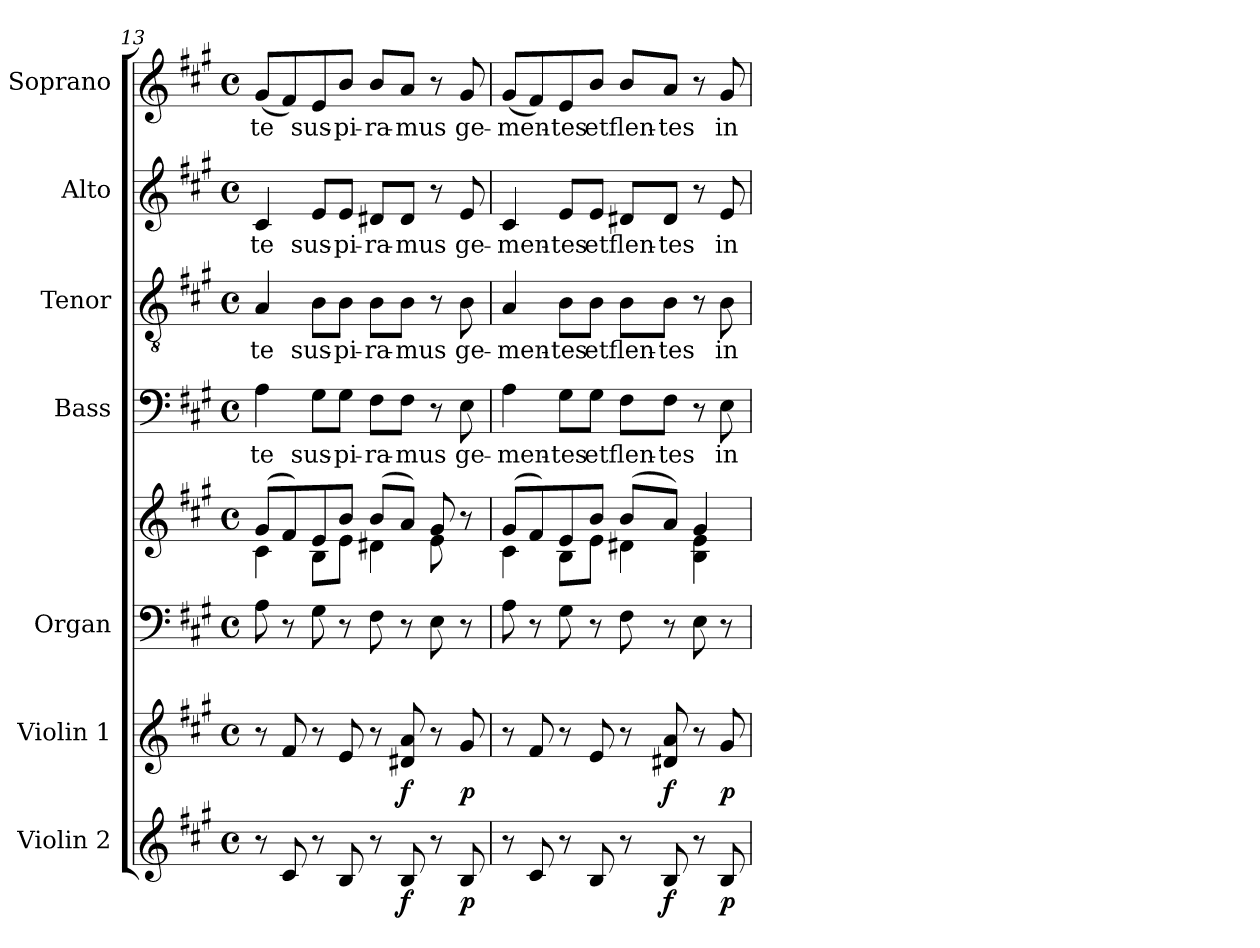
**kern	**dynam	**kern	**dynam	**kern	**kern	**kern	**text	**kern	**text	**kern	**text	**kern	**text
*part7	*part7	*part6	*part6	*part5	*part5	*part4	*part4	*part3	*part3	*part2	*part2	*part1	*part1
*staff8	*staff8	*staff7	*staff7	*staff6	*staff5	*staff4	*staff4	*staff3	*staff3	*staff2	*staff2	*staff1	*staff1
*I"Violin 2	*	*I"Violin 1	*	*I"Organ	*	*I"Bass	*	*I"Tenor	*	*I"Alto	*	*I"Soprano	*
*I'Vln. 2	*	*I'Vln. 1	*	*I'Org.	*	*I'B.	*	*I'T.	*	*I'A.	*	*I'S.	*
!!LO:PB:g=z
*clefG2	*	*clefG2	*	*clefF4	*clefG2	*clefF4	*	*clefGv2	*	*clefG2	*	*clefG2	*
*	*	*	*	*	*	*	*	*ITrd7c12	*	*	*	*	*
*k[f#c#g#]	*	*k[f#c#g#]	*	*k[f#c#g#]	*k[f#c#g#]	*k[f#c#g#]	*	*k[f#c#g#]	*	*k[f#c#g#]	*	*k[f#c#g#]	*
*A:	*	*A:	*	*A:	*A:	*A:	*	*A:	*	*A:	*	*A:	*
*M4/4	*	*M4/4	*	*M4/4	*M4/4	*M4/4	*	*M4/4	*	*M4/4	*	*M4/4	*
*met(c)	*	*met(c)	*	*met(c)	*met(c)	*met(c)	*	*met(c)	*	*met(c)	*	*met(c)	*
=13	=13	=13	=13	=13	=13	=13	=13	=13	=13	=13	=13	=13	=13
*	*	*	*	*	*^	*	*	*	*	*	*	*	*
!	!	!	!	!	!	!	!	!LO:LY:b:color=#000000	!	!	!	!	!	!
!	!	!	!	!	!	!	!	!	!	!LO:LY:b:color=#000000	!	!	!	!
!	!	!	!	!	!	!	!	!	!	!	!	!LO:LY:b:color=#000000	!	!
!	!	!	!	!	!	!	!	!	!	!	!	!	!	!LO:LY:b:color=#000000
8r	.	8r	.	8Ai\	(8g#i/L	4c#i\	4Ai\	te	4AAi/	te	4c#i/	te	(8g#i/L	te
8c#i/	.	8f#i/	.	8r	8f#i/)	.	.	.	.	.	.	.	8f#i/)	.
!	!	!	!	!	!	!	!	!LO:LY:b:color=#000000	!	!	!	!	!	!
!	!	!	!	!	!	!	!	!	!	!LO:LY:b:color=#000000	!	!	!	!
!	!	!	!	!	!	!	!	!	!	!	!	!LO:LY:b:color=#000000	!	!
!	!	!	!	!	!	!	!	!	!	!	!	!	!	!LO:LY:b:color=#000000
8r	.	8r	.	8G#i\	8ei/	8Bi\L	8G#i\L	sus-	8BBi\L	sus-	8ei/L	sus-	8ei/	sus-
!	!	!	!	!	!	!	!	!LO:LY:b:color=#000000	!	!	!	!	!	!
!	!	!	!	!	!	!	!	!	!	!LO:LY:b:color=#000000	!	!	!	!
!	!	!	!	!	!	!	!	!	!	!	!	!LO:LY:b:color=#000000	!	!
!	!	!	!	!	!	!	!	!	!	!	!	!	!	!LO:LY:b:color=#000000
8Bi/	.	8ei/	.	8r	8bi/J	8ei\J	8G#i\J	-pi-	8BBi\J	-pi-	8ei/J	-pi-	8bi/J	-pi-
!	!	!	!	!	!	!	!	!LO:LY:b:color=#000000	!	!	!	!	!	!
!	!	!	!	!	!	!	!	!	!	!LO:LY:b:color=#000000	!	!	!	!
!	!	!	!	!	!	!	!	!	!	!	!	!LO:LY:b:color=#000000	!	!
!	!	!	!	!	!	!	!	!	!	!	!	!	!	!LO:LY:b:color=#000000
8r	.	8r	.	8F#i\	(8bi/L	4d#Xi\	8F#i\L	-ra-	8BBi\L	-ra-	8d#Xi/L	-ra-	8bi/L	-ra-
!	!	!	!	!	!	!	!	!LO:LY:b:color=#000000	!	!	!	!	!	!
!	!	!	!	!	!	!	!	!	!	!LO:LY:b:color=#000000	!	!	!	!
!	!	!	!	!	!	!	!	!	!	!	!	!LO:LY:b:color=#000000	!	!
!	!	!	!	!	!	!	!	!	!	!	!	!	!	!LO:LY:b:color=#000000
8Bi/	f	8d#Xi/ 8ai	f	8r	8ai/J)	.	8F#i\J	-mus	8BBi\J	-mus	8d#i/J	-mus	8ai/J	-mus
8r	.	8r	.	8Ei\	8g#i/	8ei\	8r	.	8r	.	8r	.	8r	.
!	!	!	!	!	!	!	!	!LO:LY:b:color=#000000	!	!	!	!	!	!
!	!	!	!	!	!	!	!	!	!	!LO:LY:b:color=#000000	!	!	!	!
!	!	!	!	!	!	!	!	!	!	!	!	!LO:LY:b:color=#000000	!	!
!	!	!	!	!	!	!	!	!	!	!	!	!	!	!LO:LY:b:color=#000000
8Bi/	p	8g#i/	p	8r	8r	8ryy	8Ei\	ge-	8BBi\	ge-	8ei/	ge-	8g#i/	ge-
=14	=14	=14	=14	=14	=14	=14	=14	=14	=14	=14	=14	=14	=14	=14
!	!	!	!	!	!	!	!	!LO:LY:b:color=#000000	!	!	!	!	!	!
!	!	!	!	!	!	!	!	!	!	!LO:LY:b:color=#000000	!	!	!	!
!	!	!	!	!	!	!	!	!	!	!	!	!LO:LY:b:color=#000000	!	!
!	!	!	!	!	!	!	!	!	!	!	!	!	!	!LO:LY:b:color=#000000
8r	.	8r	.	8Ai\	(8g#i/L	4c#i\	4Ai\	-men-	4AAi/	-men-	4c#i/	-men-	(8g#i/L	-men-
8c#i/	.	8f#i/	.	8r	8f#i/)	.	.	.	.	.	.	.	8f#i/)	.
!	!	!	!	!	!	!	!	!LO:LY:b:color=#000000	!	!	!	!	!	!
!	!	!	!	!	!	!	!	!	!	!LO:LY:b:color=#000000	!	!	!	!
!	!	!	!	!	!	!	!	!	!	!	!	!LO:LY:b:color=#000000	!	!
!	!	!	!	!	!	!	!	!	!	!	!	!	!	!LO:LY:b:color=#000000
8r	.	8r	.	8G#i\	8ei/	8Bi\L	8G#i\L	-tes	8BBi\L	-tes	8ei/L	-tes	8ei/	-tes
!	!	!	!	!	!	!	!	!LO:LY:b:color=#000000	!	!	!	!	!	!
!	!	!	!	!	!	!	!	!	!	!LO:LY:b:color=#000000	!	!	!	!
!	!	!	!	!	!	!	!	!	!	!	!	!LO:LY:b:color=#000000	!	!
!	!	!	!	!	!	!	!	!	!	!	!	!	!	!LO:LY:b:color=#000000
8Bi/	.	8ei/	.	8r	8bi/J	8ei\J	8G#i\J	et	8BBi\J	et	8ei/J	et	8bi/J	et
!	!	!	!	!	!	!	!	!LO:LY:b:color=#000000	!	!	!	!	!	!
!	!	!	!	!	!	!	!	!	!	!LO:LY:b:color=#000000	!	!	!	!
!	!	!	!	!	!	!	!	!	!	!	!	!LO:LY:b:color=#000000	!	!
!	!	!	!	!	!	!	!	!	!	!	!	!	!	!LO:LY:b:color=#000000
8r	.	8r	.	8F#i\	(8bi/L	4d#Xi\	8F#i\L	flen-	8BBi\L	flen-	8d#Xi/L	flen-	8bi/L	flen-
!	!	!	!	!	!	!	!	!LO:LY:b:color=#000000	!	!	!	!	!	!
!	!	!	!	!	!	!	!	!	!	!LO:LY:b:color=#000000	!	!	!	!
!	!	!	!	!	!	!	!	!	!	!	!	!LO:LY:b:color=#000000	!	!
!	!	!	!	!	!	!	!	!	!	!	!	!	!	!LO:LY:b:color=#000000
8Bi/	f	8d#Xi/ 8ai	f	8r	8ai/J)	.	8F#i\J	-tes	8BBi\J	-tes	8d#i/J	-tes	8ai/J	-tes
8r	.	8r	.	8Ei\	4g#i/	4Bi\ 4ei	8r	.	8r	.	8r	.	8r	.
!	!	!	!	!	!	!	!	!LO:LY:b:color=#000000	!	!	!	!	!	!
!	!	!	!	!	!	!	!	!	!	!LO:LY:b:color=#000000	!	!	!	!
!	!	!	!	!	!	!	!	!	!	!	!	!LO:LY:b:color=#000000	!	!
!	!	!	!	!	!	!	!	!	!	!	!	!	!	!LO:LY:b:color=#000000
8Bi/	p	8g#i/	p	8r	.	.	8Ei\	in	8BBi\	in	8ei/	in	8g#i/	in
*	*	*	*	*	*v	*v	*	*	*	*	*	*	*	*
=	=	=	=	=	=	=	=	=	=	=	=	=	=
*-	*-	*-	*-	*-	*-	*-	*-	*-	*-	*-	*-	*-	*-
